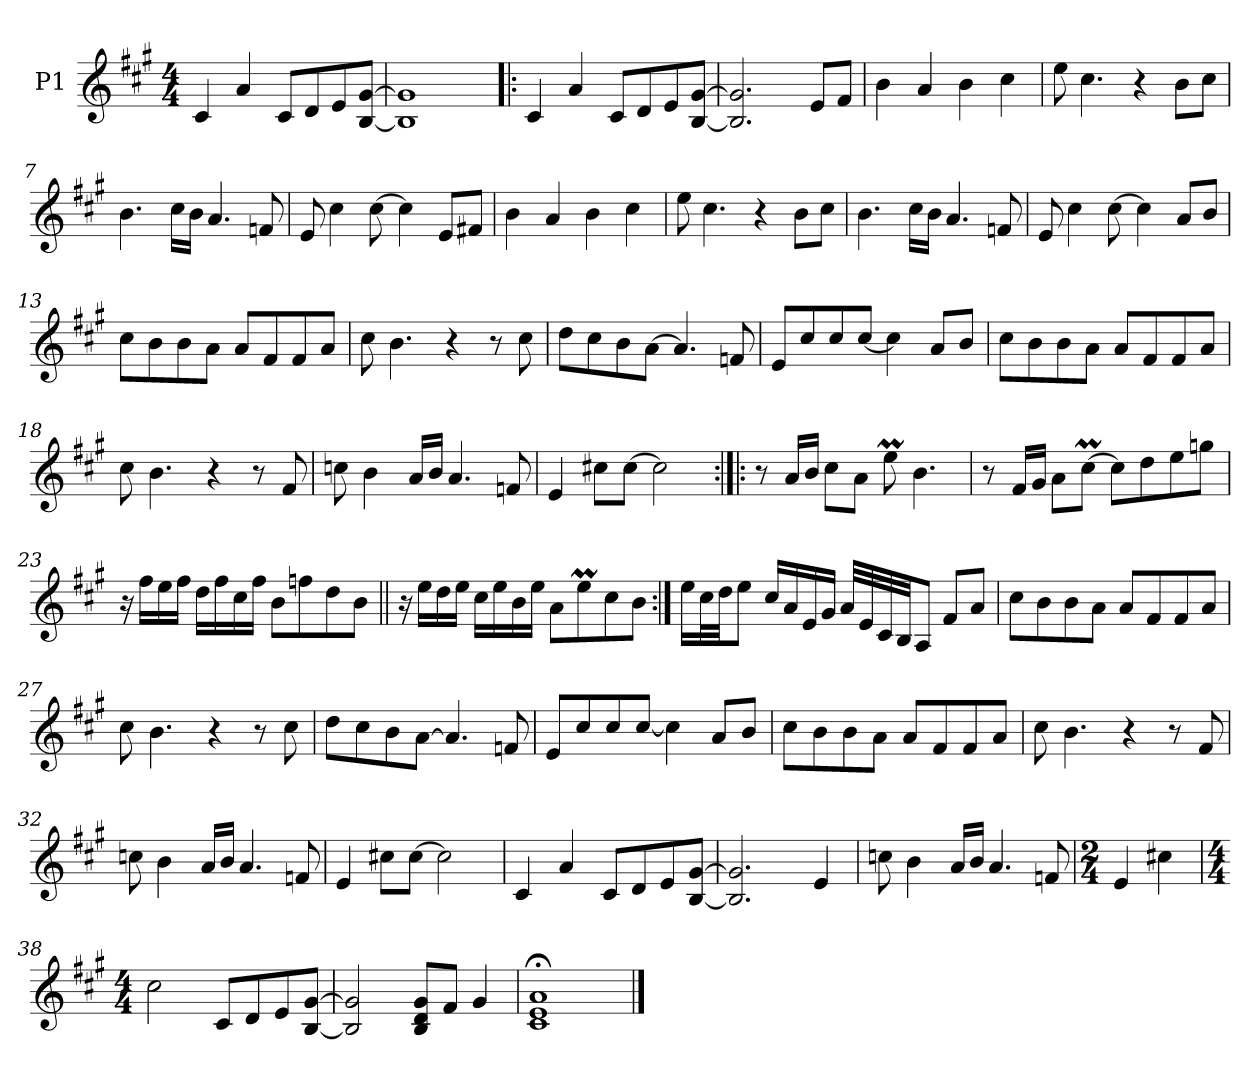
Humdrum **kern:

**kern
*part1
*staff1
*I"P1
*clefG2
*k[f#c#g#]
*A:
*M4/4
*MM103
=1
4c#/
4a/
8c#/L
8d/
8e/
[<8B/ [>8g#/J
=2
1B] 1g#]
=3!|:
4c#/
4a/
8c#/L
8d/
8e/
[<8B/ [>8g#/J
=4
2.B/] 2.g#/]
8e/L
8f#/J
=5
4b\
4a/
4b\
4cc#\
=6
8ee\
4.cc#\
4r
8b\L
8cc#\J
!!LO:LB:g=z
=7
4.b\
16cc#\LL
16b\JJ
4.a/
8fn/
=8
8e/
4cc#\
[>8cc#\
4cc#\]
8e/L
8f#X/J
=9
4b\
4a/
4b\
4cc#\
=10
8ee\
4.cc#\
4r
8b\L
8cc#\J
=11
4.b\
16cc#\LL
16b\JJ
4.a/
8fn/
!!LO:LB:g=z
=12
8e/
4cc#\
[>8cc#\
4cc#\]
8a/L
8b/J
=13
8cc#\L
8b\
8b\
8a\J
8a/L
8f#/
8f#/
8a/J
=14
8cc#\
4.b\
4r
8r
8cc#\
=15
8dd\L
8cc#\
8b\
[>8a\J
4.a/]
8fn/
=16
8e/L
8cc#/
8cc#/
[<8cc#/J
4cc#\]
8a/L
8b/J
!!LO:LB:g=z
=17
8cc#\L
8b\
8b\
8a\J
8a/L
8f#/
8f#/
8a/J
=18
8cc#\
4.b\
4r
8r
8f#/
=19
8ccn\
4b\
16a/LL
16b/JJ
4.a/
8fn/
=20
4e/
8cc#X\L
[>8cc#\J
2cc#\]
!!LO:LB:g=z
=21:|!|:
8r
16a/LL
16b/JJ
8cc#\L
8a\J
8eeM\
4.b\
=22
8r
16f#/LL
16g#/JJ
8a\L
[>8cc#m\J
8cc#\L]
8dd\
8ee\
8ggn\J
=23
16r
16ff#\LL
16ee\
16ff#\JJ
16dd\LL
16ff#\
16cc#\
16ff#\JJ
8b\L
8ffn\
8dd\
8b\J
!!LO:LB:g=z
=24||
16r
16ee\LL
16dd\
16ee\JJ
16cc#\LL
16ee\
16b\
16ee\JJ
8a\L
8eeM\
8cc#\
8b\J
=25:|!
16ee\LL
32cc#\L
32dd\JJ
8ee\J
16cc#/LL
16a/
16e/
16g#/JJ
32a/LLL
32e/
32c#/
32B/JJ
8A/J
8f#/L
8a/J
=26
8cc#\L
8b\
8b\
8a\J
8a/L
8f#/
8f#/
8a/J
!!LO:LB:g=z
=27
8cc#\
4.b\
4r
8r
8cc#\
=28
8dd\L
8cc#\
8b\
[>8a\J
4.a/]
8fn/
=29
8e/L
8cc#/
8cc#/
[<8cc#/J
4cc#\]
8a/L
8b/J
=30
8cc#\L
8b\
8b\
8a\J
8a/L
8f#/
8f#/
8a/J
=31
8cc#\
4.b\
4r
8r
8f#/
!!LO:LB:g=z
=32
8ccn\
4b\
16a/LL
16b/JJ
4.a/
8fn/
=33
4e/
8cc#X\L
[>8cc#\J
2cc#\]
=34
4c#/
4a/
8c#/L
8d/
8e/
[<8B/ [>8g#/J
=35
2.B/] 2.g#/]
4e/
=36
8ccn\
4b\
16a/LL
16b/JJ
4.a/
8fn/
!!LO:LB:g=z
=37
*M2/4
4e/
4cc#X\
=38
*M4/4
2cc#\
8c#/L
8d/
8e/
[<8B/ [>8g#/J
=39
2B/] 2g#/]
8B/ 8d/ 8g#/L
8f#/J
4g#/
=40
1c#;< 1e;< 1a;<
==
*-
